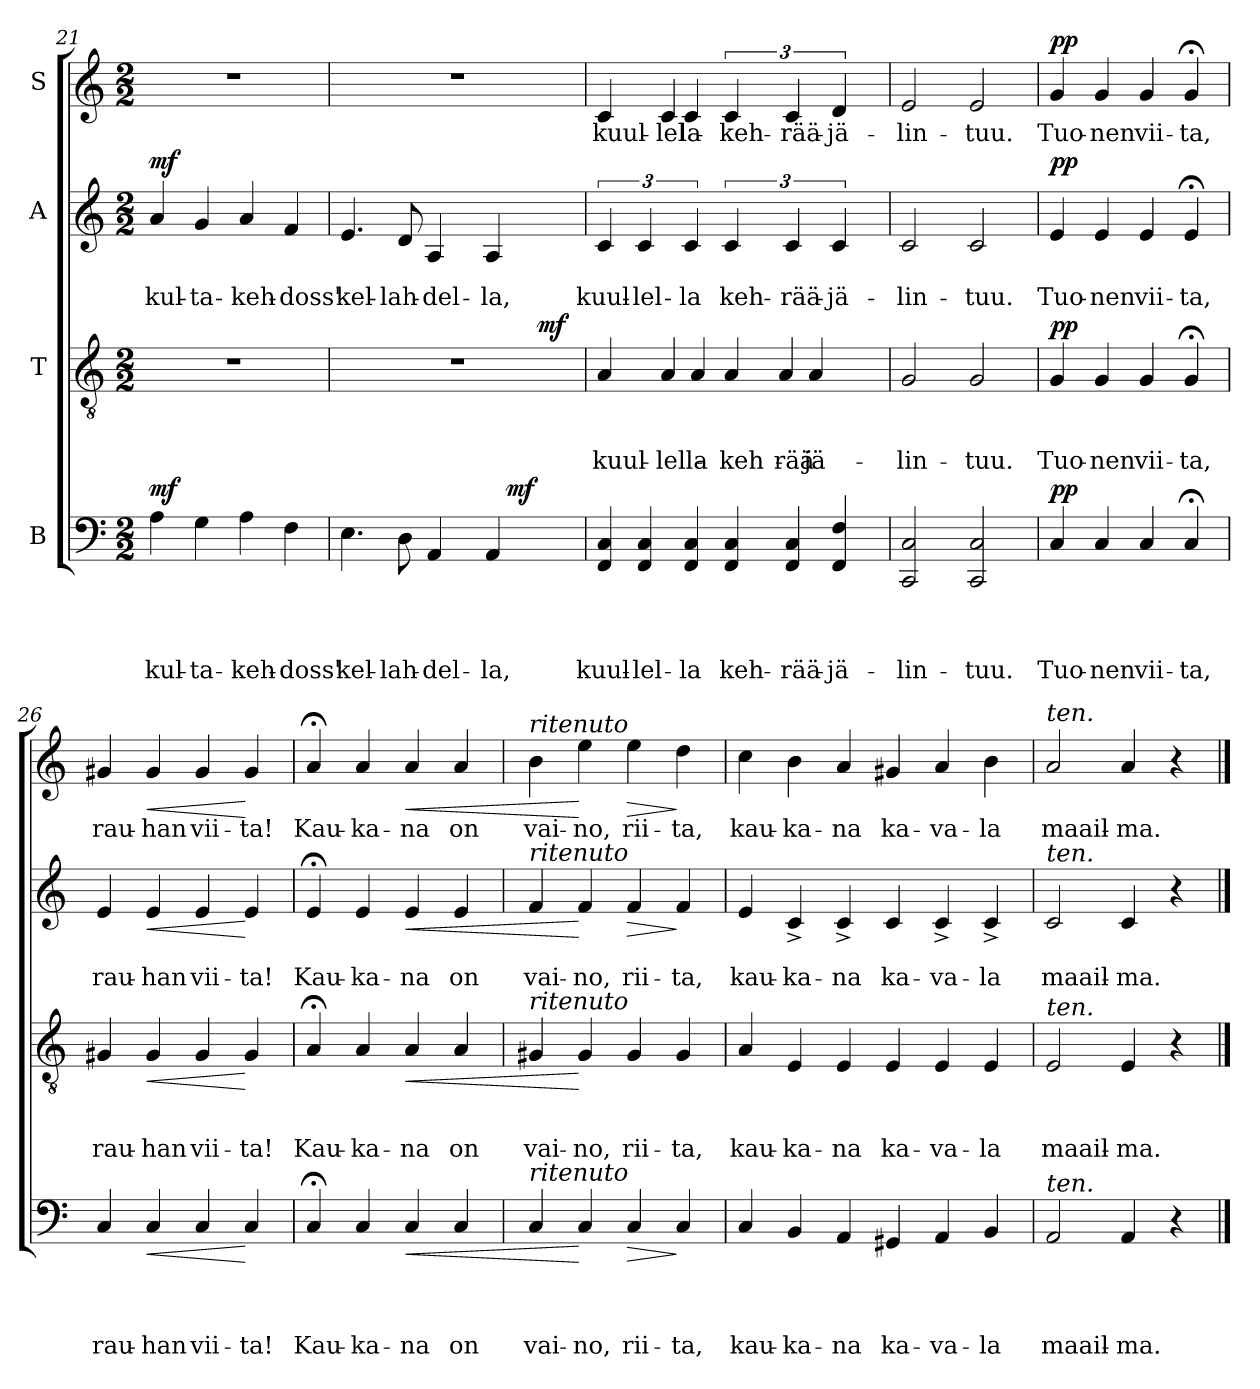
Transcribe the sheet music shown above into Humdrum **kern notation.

**kern	**text	**text	**text	**text	**dynam	**kern	**text	**text	**text	**dynam	**kern	**text	**text	**dynam	**kern	**text	**dynam
*part4	*part4	*part4	*part4	*part4	*part4	*part3	*part3	*part3	*part3	*part3	*part2	*part2	*part2	*part2	*part1	*part1	*part1
*staff4	*staff4	*staff4	*staff4	*staff4	*staff4	*staff3	*staff3	*staff3	*staff3	*staff3	*staff2	*staff2	*staff2	*staff2	*staff1	*staff1	*staff1
*I"B	*	*	*	*	*	*I"T	*	*	*	*	*I"A	*	*	*	*I"S	*	*
*clefF4	*	*	*	*	*	*clefGv2	*	*	*	*	*clefG2	*	*	*	*clefG2	*	*
*k[]	*	*	*	*	*	*k[]	*	*	*	*	*k[]	*	*	*	*k[]	*	*
*C:	*	*	*	*	*	*C:	*	*	*	*	*C:	*	*	*	*C:	*	*
*M2/2	*	*	*	*	*	*M2/2	*	*	*	*	*M2/2	*	*	*	*M2/2	*	*
=21	=21	=21	=21	=21	=21	=21	=21	=21	=21	=21	=21	=21	=21	=21	=21	=21	=21
!	!	!	!	!LO:LY:b	!LO:DY:a	!	!	!	!	!	!	!	!LO:LY:b	!LO:DY:a	!	!	!
4A\	.	.	.	kul-	mf	1r	.	.	.	.	4a/	.	kul-	mf	1r	.	.
!	!	!	!	!LO:LY:b	!	!	!	!	!	!	!	!	!LO:LY:b	!	!	!	!
4G\	.	.	.	-ta-	.	.	.	.	.	.	4g/	.	-ta-	.	.	.	.
!	!	!	!	!LO:LY:b	!	!	!	!	!	!	!	!	!LO:LY:b	!	!	!	!
4A\	.	.	.	-keh-	.	.	.	.	.	.	4a/	.	-keh-	.	.	.	.
!	!	!	!	!LO:LY:b	!	!	!	!	!	!	!	!	!LO:LY:b	!	!	!	!
4F\	.	.	.	-doss'	.	.	.	.	.	.	4f/	.	-doss'	.	.	.	.
=22	=22	=22	=22	=22	=22	=22	=22	=22	=22	=22	=22	=22	=22	=22	=22	=22	=22
!	!	!	!	!LO:LY:b	!	!	!	!	!	!	!	!	!LO:LY:b	!	!	!	!
*^	*	*	*	*	*	*^	*	*	*	*	*	*	*	*	*^	*	*
4.E\	3%2ryy	.	.	.	kel-	.	1r	2..ryy	.	.	.	.	4.e/	.	kel-	.	1r	3%2ryy	.	.
!	!	!	!	!	!LO:LY:b	!	!	!	!	!	!	!	!	!	!LO:LY:b	!	!	!	!	!
8D\	.	.	.	.	-lah-	.	.	.	.	.	.	.	8d/	.	-lah-	.	.	.	.	.
!	!	!	!	!	!LO:LY:b:rj	!	!	!	!	!	!	!	!	!	!LO:LY:b:rj	!	!	!	!	!
4AA/	.	.	.	.	-del-	.	.	.	.	.	.	.	4A/	.	-del-	.	.	.	.	.
.	12ryy	.	.	.	.	.	.	.	.	.	.	.	.	.	.	.	.	6ryy	.	.
!	!	!	!	!	!LO:LY:b	!	!	!	!	!	!	!	!	!	!LO:LY:b	!	!	!	!	!
4AA/	24ryy	.	.	.	-la,	.	.	.	.	.	.	.	4A/	.	-la,	.	.	.	.	.
.	96ryy	.	.	.	.	.	.	.	.	.	.	.	.	.	.	.	.	.	.	.
!	!	!	!	!	!	!LO:DY:a	!	!	!	!	!	!	!	!	!	!	!	!	!	!
.	6ryy	.	.	.	.	mf	.	.	.	.	.	.	.	.	.	.	.	.	.	.
.	.	.	.	.	.	.	.	.	.	.	.	.	.	.	.	.	.	48.ryy	.	.
!	!	!	!	!	!	!	!	!	!	!	!	!	!	!	!	!	!	!	!	!LO:DY:a
!	!	!	!	!	!	!	!	!	!	!	!	!	!	!	!	!	!	!	!	!LO:DY:n=1:b
.	.	.	.	.	.	.	.	.	.	.	.	.	.	.	.	.	.	12ryy	.	mf mf
!	!	!	!	!	!	!	!	!	!	!	!	!LO:DY:a	!	!	!	!	!	!	!	!
.	.	.	.	.	.	.	.	8ryy	.	.	.	mf	.	.	.	.	.	.	.	.
.	.	.	.	.	.	.	.	.	.	.	.	.	.	.	.	.	.	24ryy	.	.
.	48.ryy	.	.	.	.	.	.	.	.	.	.	.	.	.	.	.	.	.	.	.
.	.	.	.	.	.	.	.	.	.	.	.	.	.	.	.	.	.	96ryy	.	.
*v	*v	*	*	*	*	*	*	*	*	*	*	*	*	*	*	*	*	*	*	*
*	*	*	*	*	*	*v	*v	*	*	*	*	*	*	*	*	*	*	*	*
=23	=23	=23	=23	=23	=23	=23	=23	=23	=23	=23	=23	=23	=23	=23	=23	=23	=23	=23
*Xtuplet	*	*	*	*	*	*	*	*	*	*	*	*	*	*	*	*	*	*
*^	*	*	*	*	*	*^	*	*	*	*	*	*	*	*	*	*	*	*
!	!	!	!	!	!LO:LY:b	!	!	!	!	!	!LO:LY:b	!	!	!	!LO:LY:b	!	!	!	!LO:LY:b	!
*v	*v	*	*	*	*	*	*	*^	*	*	*	*	*	*	*	*	*	*	*	*
6FF/ 6C/	.	.	.	kuul-	.	4A/	4ryy	2ryy	.	.	kuul-	.	6c/	.	kuul-	.	4c/	3ryy	kuul-	.
!	!	!	!	!LO:LY:b:rj	!	!	!	!	!	!	!	!	!	!	!LO:LY:b:rj	!	!	!	!	!
6FF/< 6C/<	.	.	.	-lel-	.	.	.	.	.	.	.	.	6c/	.	-lel-	.	.	.	.	.
!	!	!	!	!	!	!	!	!	!	!	!LO:LY:b:rj	!	!	!	!	!	!	!	!LO:LY:b:rj	!
.	.	.	.	.	.	4A>/	16.ryy	.	.	.	-lel-	.	.	.	.	.	4c>/	.	-lel-	.
!	!	!	!	!LO:LY:b	!	!	!	!	!	!	!	!	!	!	!LO:LY:b	!	!	!	!LO:LY:b	!
6FF/ 6C/	.	.	.	-la	.	.	.	.	.	.	.	.	6c/	.	-la	.	.	4c/	-la	.
!	!	!	!	!	!	!	!	!	!	!	!LO:LY:b	!	!	!	!	!	!	!	!	!
.	.	.	.	.	.	.	4A/	.	.	.	-la	.	.	.	.	.	.	.	.	.
!	!	!	!	!LO:LY:b	!	!	!	!	!	!	!LO:LY:b	!	!	!	!LO:LY:b	!	!	!	!LO:LY:b	!
6FF/ 6C/	.	.	.	keh-	.	4A/	.	8ryy	.	.	-keh-	.	6c/	.	keh-	.	6c/	.	-keh-	.
.	.	.	.	.	.	.	.	.	.	.	.	.	.	.	.	.	.	12%5ryy	.	.
.	.	.	.	.	.	.	4ryy	.	.	.	.	.	.	.	.	.	.	.	.	.
.	.	.	.	.	.	.	.	32ryy	.	.	.	.	.	.	.	.	.	.	.	.
!	!	!	!	!	!	!	!	!	!	!	!LO:LY:b	!	!	!	!	!	!	!	!	!
.	.	.	.	.	.	.	.	4A</	.	.	rää-	.	.	.	.	.	.	.	.	.
!	!	!	!	!LO:LY:b	!	!	!	!	!	!	!	!	!	!	!LO:LY:b	!	!	!	!LO:LY:b	!
6FF/ 6C/	.	.	.	-rää-	.	.	.	.	.	.	.	.	6c/	.	-rää-	.	6c/	.	-rää-	.
!	!	!	!	!	!	!	!	!	!	!	!LO:LY:b:rj	!	!	!	!	!	!	!	!	!
.	.	.	.	.	.	4A/	.	.	.	.	-jä-	.	.	.	.	.	.	.	.	.
!	!	!	!	!LO:LY:b:rj	!	!	!	!	!	!	!	!	!	!	!LO:LY:b:rj	!	!	!	!LO:LY:b:rj	!
6FF/ 6F/	.	.	.	-jä-	.	.	.	.	.	.	.	.	6c/	.	-jä-	.	6d/	.	-jä-	.
.	.	.	.	.	.	.	8ryy	.	.	.	.	.	.	.	.	.	.	.	.	.
.	.	.	.	.	.	.	.	16.ryy	.	.	.	.	.	.	.	.	.	.	.	.
.	.	.	.	.	.	.	32ryy	.	.	.	.	.	.	.	.	.	.	.	.	.
*	*	*	*	*	*	*	*v	*v	*	*	*	*	*	*	*	*	*v	*v	*	*
=24	=24	=24	=24	=24	=24	=24	=24	=24	=24	=24	=24	=24	=24	=24	=24	=24	=24	=24
!	!	!	!	!LO:LY:b	!	!	!	!	!	!LO:LY:b	!	!	!	!LO:LY:b	!	!	!LO:LY:b	!
*	*	*	*	*	*	*v	*v	*	*	*	*	*	*	*	*	*	*	*
2CC/ 2C/	.	.	.	-lin-	.	2G/	.	.	-lin-	.	2c/	.	-lin-	.	2e/	lin-	.
!	!	!	!	!LO:LY:b	!	!	!	!	!LO:LY:b	!	!	!	!LO:LY:b	!	!	!LO:LY:b	!
2CC/ 2C/	.	.	.	-tuu.	.	2G/	.	.	-tuu.	.	2c/	.	-tuu.	.	2e/	-tuu.	.
!!LO:LB:g=z
=25	=25	=25	=25	=25	=25	=25	=25	=25	=25	=25	=25	=25	=25	=25	=25	=25	=25
!	!	!	!	!LO:LY:b	!LO:DY:a	!	!	!	!LO:LY:b	!LO:DY:a	!	!	!LO:LY:b	!LO:DY:a	!	!LO:LY:b	!LO:DY:a
4C/	.	.	.	Tuo-	pp	4G/	.	.	Tuo-	pp	4e/	.	Tuo-	pp	4g/	Tuo-	pp
!	!	!	!	!LO:LY:b:rj	!	!	!	!	!LO:LY:b:rj	!	!	!	!LO:LY:b:rj	!	!	!LO:LY:b:rj	!
4C/	.	.	.	-nen	.	4G/	.	.	-nen	.	4e/	.	-nen	.	4g/	-nen	.
!	!	!	!	!LO:LY:b	!	!	!	!	!LO:LY:b	!	!	!	!LO:LY:b	!	!	!LO:LY:b	!
4C/	.	.	.	vii-	.	4G/	.	.	vii-	.	4e/	.	vii-	.	4g/	vii-	.
!	!	!	!	!LO:LY:b	!	!	!	!	!LO:LY:b	!	!	!	!LO:LY:b	!	!	!LO:LY:b	!
4C;/	.	.	.	-ta,	.	4G;/	.	.	-ta,	.	4e;/	.	-ta,	.	4g;/	-ta,	.
=26	=26	=26	=26	=26	=26	=26	=26	=26	=26	=26	=26	=26	=26	=26	=26	=26	=26
!	!	!	!	!LO:LY:b	!	!	!	!	!LO:LY:b	!	!	!	!LO:LY:b	!	!	!LO:LY:b	!
4C/	.	.	.	rau-	.	4G#X/	.	.	rau-	.	4e/	.	rau-	.	4g#X/	rau-	.
!	!	!	!	!LO:LY:b:rj	!LO:HP:b	!	!	!	!LO:LY:b:rj	!LO:HP:b	!	!	!LO:LY:b:rj	!LO:HP:b	!	!LO:LY:b:rj	!LO:HP:b
4C/	.	.	.	-han	<	4G#/	.	.	-han	<	4e/	.	-han	<	4g#/	-han	<
!	!	!	!	!LO:LY:b	!	!	!	!	!LO:LY:b	!	!	!	!LO:LY:b	!	!	!LO:LY:b	!
4C/	.	.	.	vii-	.	4G#/	.	.	vii-	.	4e/	.	vii-	.	4g#/	vii-	.
!	!	!	!	!LO:LY:b	!	!	!	!	!LO:LY:b	!	!	!	!LO:LY:b	!	!	!LO:LY:b	!
4C/	.	.	.	-ta!	[	4G#/	.	.	-ta!	[	4e/	.	-ta!	[	4g#/	-ta!	[
=27	=27	=27	=27	=27	=27	=27	=27	=27	=27	=27	=27	=27	=27	=27	=27	=27	=27
!	!	!	!	!LO:LY:b	!	!	!	!	!LO:LY:b	!	!	!	!LO:LY:b	!	!	!LO:LY:b	!
4C;/	.	.	.	Kau-	.	4A;/	.	.	Kau-	.	4e;/	.	Kau-	.	4a;/	Kau-	.
!	!	!	!	!LO:LY:b	!	!	!	!	!LO:LY:b	!	!	!	!LO:LY:b	!	!	!LO:LY:b	!
4C/	.	.	.	-ka-	.	4A/	.	.	-ka-	.	4e/	.	-ka-	.	4a/	-ka-	.
!	!	!	!	!LO:LY:b	!LO:HP:b	!	!	!	!LO:LY:b	!LO:HP:b	!	!	!LO:LY:b	!LO:HP:b	!	!LO:LY:b	!LO:HP:b
4C/	.	.	.	-na	<	4A/	.	.	-na	<	4e/	.	-na	<	4a/	-na	<
!	!	!	!	!LO:LY:b	!	!	!	!	!LO:LY:b	!	!	!	!LO:LY:b	!	!	!LO:LY:b	!
4C/	.	.	.	on	.	4A/	.	.	on	.	4e/	.	on	.	4a/	on	.
=28	=28	=28	=28	=28	=28	=28	=28	=28	=28	=28	=28	=28	=28	=28	=28	=28	=28
!	!	!	!	!	!	!	!	!	!	!	!	!	!	!	!LO:TX:a:i:t=ritenuto	!	!
!	!	!	!	!	!	!	!	!	!	!	!LO:TX:a:i:t=ritenuto	!	!	!	!	!	!
!	!	!	!	!	!	!LO:TX:a:i:t=ritenuto	!	!	!	!	!	!	!	!	!	!	!
!LO:TX:a:i:t=ritenuto	!	!	!	!	!	!	!	!	!	!	!	!	!	!	!	!	!
!	!	!	!	!LO:LY:b	!	!	!	!	!LO:LY:b	!	!	!	!LO:LY:b	!	!	!LO:LY:b	!
4C/	.	.	.	vai-	.	4G#X/	.	.	vai-	.	4f/	.	vai-	.	4b\	vai-	.
!	!	!	!	!LO:LY:b	!	!	!	!	!LO:LY:b	!	!	!	!LO:LY:b	!	!	!LO:LY:b	!
4C/	.	.	.	-no,	[	4G#/	.	.	-no,	[	4f/	.	-no,	[	4ee\	-no,	[
!	!	!	!	!LO:LY:b	!LO:HP:b	!	!	!	!LO:LY:b	!	!	!	!LO:LY:b	!LO:HP:b	!	!LO:LY:b	!LO:HP:b
4C/	.	.	.	rii-	>	4G#/	.	.	rii-	.	4f/	.	rii-	>	4ee\	rii-	>
!	!	!	!	!LO:LY:b	!	!	!	!	!LO:LY:b	!	!	!	!LO:LY:b	!	!	!LO:LY:b	!
4C/	.	.	.	-ta,	]	4G#/	.	.	-ta,	.	4f/	.	-ta,	]	4dd\	-ta,	]
=29	=29	=29	=29	=29	=29	=29	=29	=29	=29	=29	=29	=29	=29	=29	=29	=29	=29
!	!	!	!	!LO:LY:b	!	!	!	!	!LO:LY:b	!	!	!	!LO:LY:b	!	!	!LO:LY:b	!
4C/	.	.	.	kau-	.	4A/	.	.	kau-	.	4e/	.	kau-	.	4cc\	kau-	.
!	!	!	!	!LO:LY:b	!	!	!	!	!LO:LY:b	!	!	!	!LO:LY:b	!	!	!LO:LY:b	!
4BB</	.	.	.	-ka-	.	4E</	.	.	-ka-	.	4c<^</	.	-ka-	.	4b>\	-ka-	.
!	!	!	!	!LO:LY:b:rj	!	!	!	!	!LO:LY:b:rj	!	!	!	!LO:LY:b:rj	!	!	!LO:LY:b:rj	!
4AA/	.	.	.	-na	.	4E/	.	.	-na	.	4c^</	.	-na	.	4a/	-na	.
!	!	!	!	!LO:LY:b	!	!	!	!	!LO:LY:b	!	!	!	!LO:LY:b	!	!	!LO:LY:b	!
4GG#X/	.	.	.	ka-	.	4E/	.	.	ka-	.	4c/	.	ka-	.	4g#X/	ka-	.
!	!	!	!	!LO:LY:b	!	!	!	!	!LO:LY:b	!	!	!	!LO:LY:b	!	!	!LO:LY:b	!
4AA</	.	.	.	-va-	.	4E</	.	.	-va-	.	4c<^</	.	-va-	.	4a</	-va-	.
!	!	!	!	!LO:LY:b	!	!	!	!	!LO:LY:b	!	!	!	!LO:LY:b	!	!	!LO:LY:b	!
4BB/	.	.	.	-la	.	4E/	.	.	-la	.	4c^</	.	-la	.	4b\	-la	.
=30	=30	=30	=30	=30	=30	=30	=30	=30	=30	=30	=30	=30	=30	=30	=30	=30	=30
!	!	!	!	!	!	!	!	!	!	!	!	!	!	!	!LO:TX:a:i:t=ten.	!	!
!	!	!	!	!	!	!	!	!	!	!	!LO:TX:a:i:t=ten.	!	!	!	!	!	!
!	!	!	!	!	!	!LO:TX:a:i:t=ten.	!	!	!	!	!	!	!	!	!	!	!
!LO:TX:a:i:t=ten.	!	!	!	!	!	!	!	!	!	!	!	!	!	!	!	!	!
!	!	!	!	!LO:LY:b	!	!	!	!	!LO:LY:b	!	!	!	!LO:LY:b	!	!	!LO:LY:b	!
2AA/	.	.	.	maail-	.	2E/	.	.	maail-	.	2c/	.	maail-	.	2a/	maail-	.
!	!	!	!	!LO:LY:b	!	!	!	!	!LO:LY:b	!	!	!	!LO:LY:b	!	!	!LO:LY:b	!
4AA/	.	.	.	-ma.	.	4E/	.	.	-ma.	.	4c/	.	-ma.	.	4a/	-ma.	.
4r	.	.	.	.	.	4r	.	.	.	.	4r	.	.	.	4r	.	.
==	==	==	==	==	==	==	==	==	==	==	==	==	==	==	==	==	==
*-	*-	*-	*-	*-	*-	*-	*-	*-	*-	*-	*-	*-	*-	*-	*-	*-	*-
